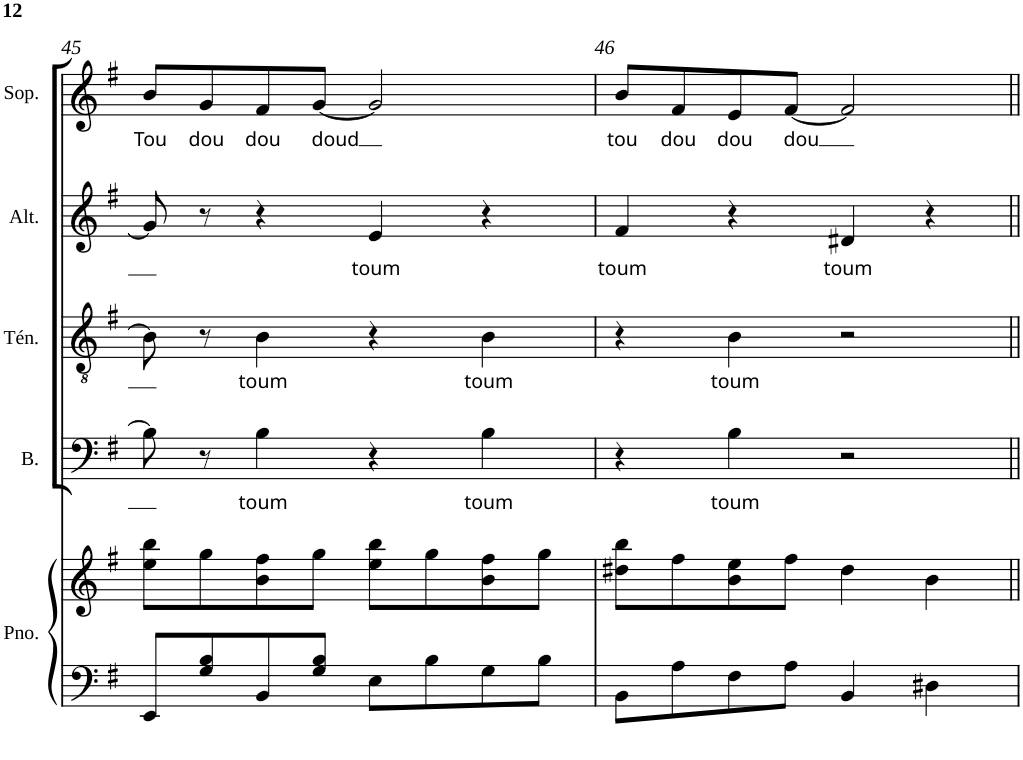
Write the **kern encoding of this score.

**kern	**kern	**kern	**text	**kern	**text	**kern	**text	**kern	**text
*part5	*part5	*part4	*part4	*part3	*part3	*part2	*part2	*part1	*part1
*staff6	*staff5	*staff4	*staff4	*staff3	*staff3	*staff2	*staff2	*staff1	*staff1
*I"Piano	*	*I"Basse	*	*I"Ténor	*	*I"Alto	*	*I"Soprano	*
*I'Pno.	*	*I'B.	*	*I'Tén.	*	*I'Alt.	*	*I'Sop.	*
!!LO:PB:g=z
*clefF4	*clefG2	*clefF4	*	*clefGv2	*	*clefG2	*	*clefG2	*
*k[f#]	*k[f#]	*k[f#]	*	*k[f#]	*	*k[f#]	*	*k[f#]	*
*e:	*e:	*e:	*	*e:	*	*e:	*	*e:	*
*M4/4	*M4/4	*M4/4	*	*M4/4	*	*M4/4	*	*M4/4	*
=45	=45	=45	=45	=45	=45	=45	=45	=45	=45
!	!	!	!	!	!	!	!	!	!LO:LY:b
8EE/L	8ee\ 8bb\L	8B\]	.	8B\]	.	8g/]	.	8b/L	Tou
!	!	!	!	!	!	!	!	!	!LO:LY:b
8G/ 8B/	8gg\	8r	.	8r	.	8r	.	8g/	dou
!	!	!	!LO:LY:b	!	!LO:LY:b	!	!	!	!LO:LY:b
8BB/	8b\ 8ff#\	4B\	toum	4B\	toum	4r	.	8f#/	dou
!	!	!	!	!	!	!	!	!	!LO:LY:b
8G/ 8B/J	8gg\J	.	.	.	.	.	.	[8g/J	doud
!	!	!	!	!	!	!	!LO:LY:b	!	!
8E\L	8ee\ 8bb\L	4r	.	4r	.	4e/	toum	2g/]	.
8B\	8gg\	.	.	.	.	.	.	.	.
!	!	!	!LO:LY:b	!	!LO:LY:b	!	!	!	!
8G\	8b\ 8ff#\	4B\	toum	4B\	toum	4r	.	.	.
8B\J	8gg\J	.	.	.	.	.	.	.	.
=46	=46	=46	=46	=46	=46	=46	=46	=46	=46
!	!	!	!	!	!	!	!LO:LY:b	!	!LO:LY:b
8BB\L	8dd#X\ 8bb\L	4r	.	4r	.	4f#/	toum	8b/L	tou
!	!	!	!	!	!	!	!	!	!LO:LY:b
8A\	8ff#\	.	.	.	.	.	.	8f#/	dou
!	!	!	!LO:LY:b	!	!LO:LY:b	!	!	!	!LO:LY:b
8F#\	8b\ 8ee\	4B\	toum	4B\	toum	4r	.	8e/	dou
!	!	!	!	!	!	!	!	!	!LO:LY:b
8A\J	8ff#\J	.	.	.	.	.	.	[8f#/J	dou
!	!	!	!	!	!	!	!LO:LY:b	!	!
4BB/	4dd#\	2r	.	2r	.	4d#X/	toum	2f#/]	.
4D#X\	4b\	.	.	.	.	4r	.	.	.
=||	=||	=||	=||	=||	=||	=||	=||	=||	=||
*-	*-	*-	*-	*-	*-	*-	*-	*-	*-
